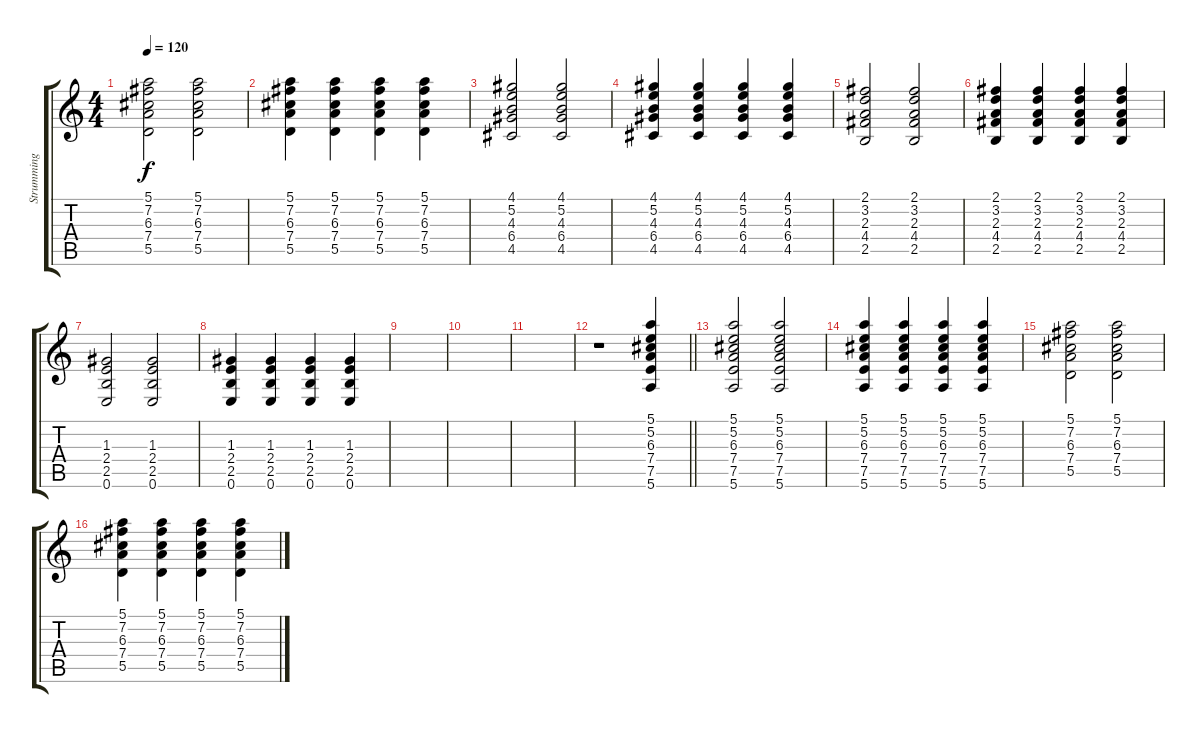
\track ("Strumming" "Strumming") {instrument acousticguitarnylon}
\staff {score tabs}
\tuning (E4 B3 G3 D3 A2 E2) {hide}
\ts (4 4)
\tempo 120
\clef g2
\ks c
(5.1 7.2 6.3 7.4 5.5).2{dy f} (5.1 7.2 6.3 7.4 5.5).2 |
(5.1 7.2 6.3 7.4 5.5).4 (5.1 7.2 6.3 7.4 5.5).4 (5.1 7.2 6.3 7.4 5.5).4 (5.1 7.2 6.3 7.4 5.5).4 |
(4.1 5.2 4.3 6.4 4.5).2 (4.1 5.2 4.3 6.4 4.5).2 |
(4.1 5.2 4.3 6.4 4.5).4 (4.1 5.2 4.3 6.4 4.5).4 (4.1 5.2 4.3 6.4 4.5).4 (4.1 5.2 4.3 6.4 4.5).4 |
(2.1 3.2 2.3 4.4 2.5).2 (2.1 3.2 2.3 4.4 2.5).2 |
(2.1 3.2 2.3 4.4 2.5).4 (2.1 3.2 2.3 4.4 2.5).4 (2.1 3.2 2.3 4.4 2.5).4 (2.1 3.2 2.3 4.4 2.5).4 |
(1.3 2.4 2.5 0.6).2 (1.3 2.4 2.5 0.6).2 |
(1.3 2.4 2.5 0.6).4 (1.3 2.4 2.5 0.6).4 (1.3 2.4 2.5 0.6).4 (1.3 2.4 2.5 0.6).4 |
|
|
|
\barLineRight lightlight
r.1 (5.1 5.2 6.3 7.4 7.5 5.6).4 |
(5.1 5.2 6.3 7.4 7.5 5.6).2 (5.1 5.2 6.3 7.4 7.5 5.6).2 |
(5.1 5.2 6.3 7.4 7.5 5.6).4 (5.1 5.2 6.3 7.4 7.5 5.6).4 (5.1 5.2 6.3 7.4 7.5 5.6).4 (5.1 5.2 6.3 7.4 7.5 5.6).4 |
(5.1 7.2 6.3 7.4 5.5).2 (5.1 7.2 6.3 7.4 5.5).2 |
(5.1 7.2 6.3 7.4 5.5).4 (5.1 7.2 6.3 7.4 5.5).4 (5.1 7.2 6.3 7.4 5.5).4 (5.1 7.2 6.3 7.4 5.5).4
